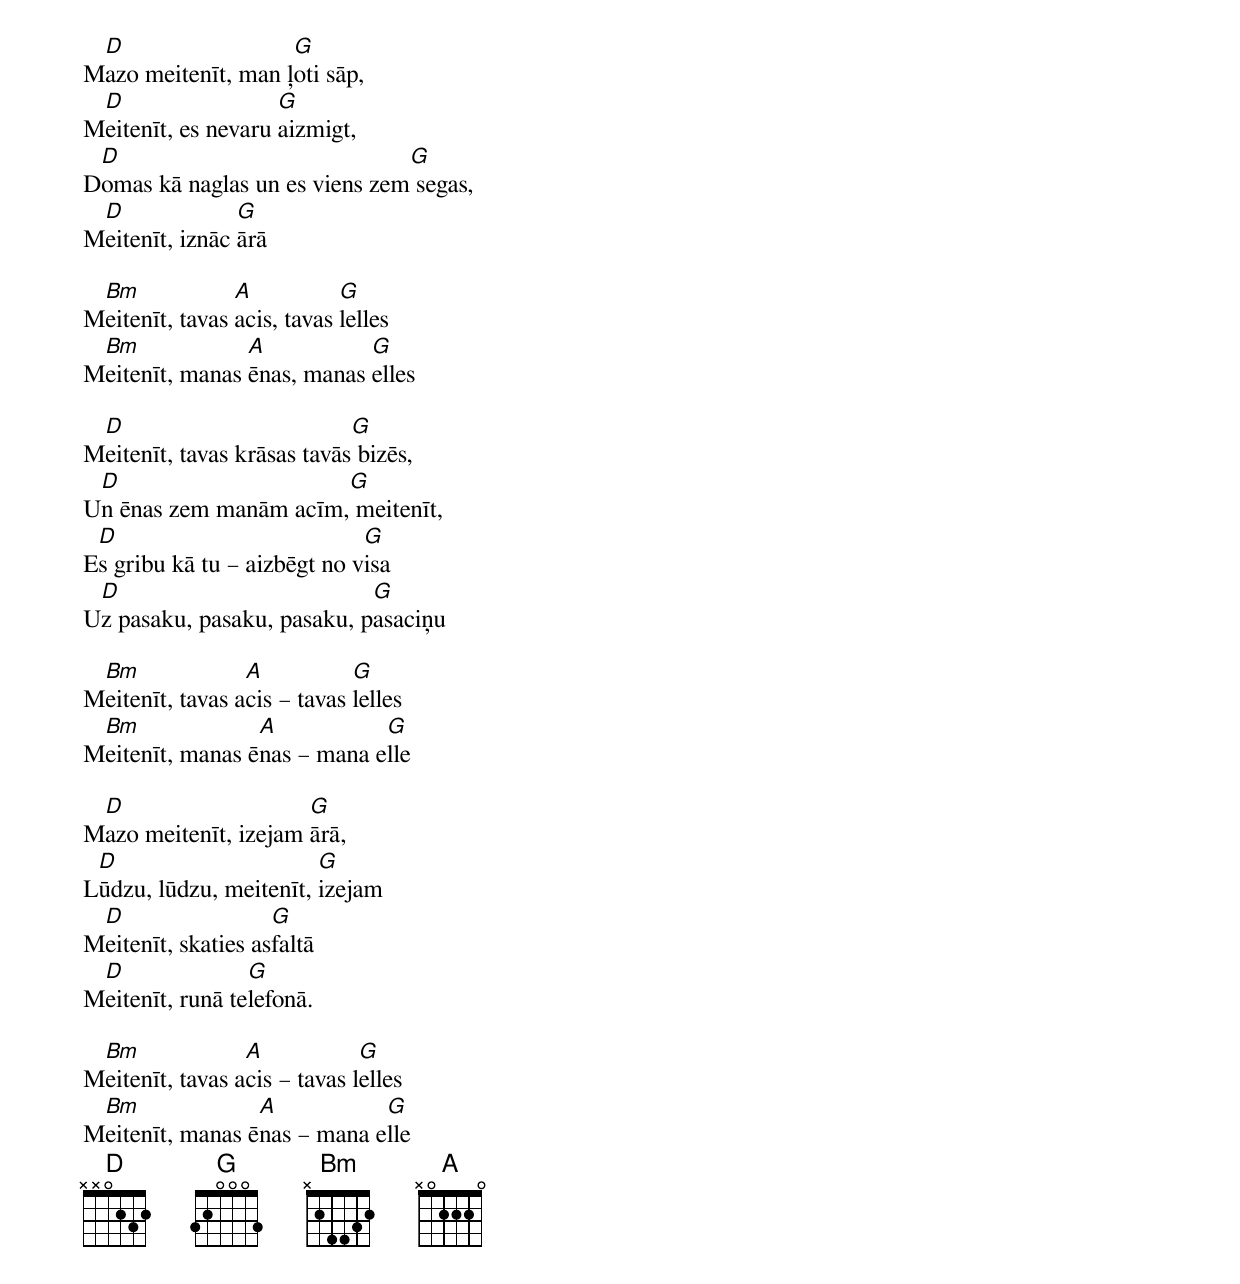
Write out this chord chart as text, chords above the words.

 D                  G
Mazo meitenīt, man ļoti sāp,
 D                  G
Meitenīt, es nevaru aizmigt,
 D                             G
Domas kā naglas un es viens zem segas,
 D              G
Meitenīt, iznāc ārā

 Bm             A           G
Meitenīt, tavas acis, tavas lelles
 Bm             A           G
Meitenīt, manas ēnas, manas elles

 D                          G
Meitenīt, tavas krāsas tavās bizēs,
 D                     G
Un ēnas zem manām acīm, meitenīt,
 D                           G
Es gribu kā tu – aizbēgt no visa
 D                          G
Uz pasaku, pasaku, pasaku, pasaciņu

 Bm              A           G
Meitenīt, tavas acis – tavas lelles
 Bm              A           G
Meitenīt, manas ēnas – mana elle

 D                    G
Mazo meitenīt, izejam ārā,
 D                      G
Lūdzu, lūdzu, meitenīt, izejam
 D                  G
Meitenīt, skaties asfaltā
 D               G
Meitenīt, runā telefonā.

 Bm              A            G
Meitenīt, tavas acis – tavas lelles
 Bm              A           G
Meitenīt, manas ēnas – mana elle
